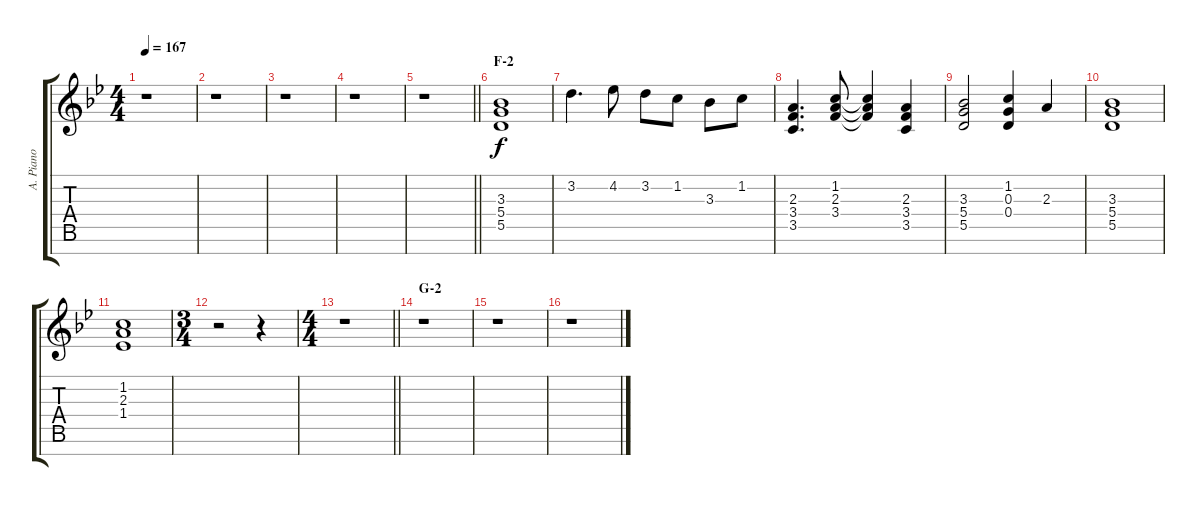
\track ("A. Piano" "A. Piano") {instrument acousticgrandpiano}
\staff {score tabs}
\tuning (E5 B4 G4 D4 A3 E3 B2) {hide}
\ts (4 4)
\tempo 167
\clef g2
\ks bb
r.1{dy f} |
r.1 |
r.1 |
r.1 |
\barLineRight lightlight
r.1 |
\section ("" "F-2")
(3.3 5.4 5.5).1 |
3.2.4{d} 4.2.8 3.2.8 1.2.8 3.3.8 1.2.8 |
(2.3 3.4 3.5).4{d} (1.2 2.3 3.4).8 (1.2{t} 2.3{t} 3.4{t}).4 (2.3 3.4 3.5).4 |
(3.3 5.4 5.5).2 (1.2 0.3 0.4).4 2.3.4 |
(3.3 5.4 5.5).1 |
(1.2 2.3 1.4).1 |
\ts (3 4)
r.2 r.4 |
\ts (4 4)
\barLineRight lightlight
r.1 |
\section ("" "G-2")
r.1 |
r.1 |
r.1
